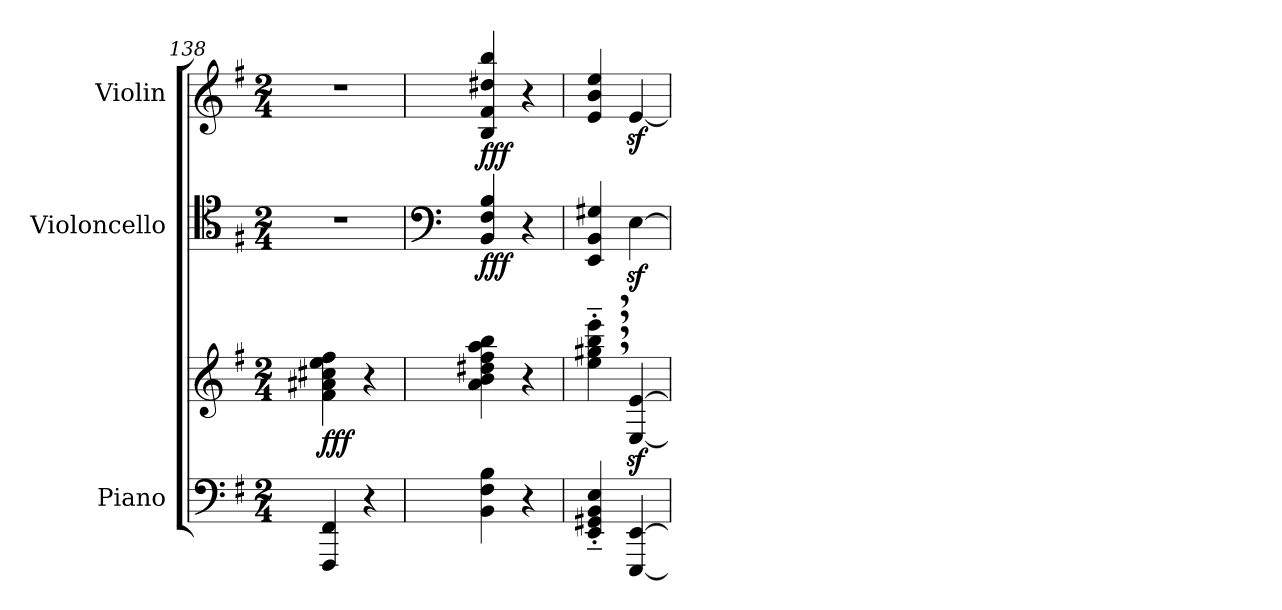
**kern	**kern	**dynam	**kern	**dynam	**kern	**dynam
*part3	*part3	*part3	*part2	*part2	*part1	*part1
*staff4	*staff3	*staff3/4	*staff2	*staff2	*staff1	*staff1
*I"Piano	*	*	*I"Violoncello	*	*I"Violin	*
*I'Pno.	*	*	*I'Vc.	*	*I'Vln.	*
*clefF4	*clefG2	*	*clefC4	*	*clefG2	*
*k[f#]	*k[f#]	*	*k[f#]	*	*k[f#]	*
*M2/4	*M2/4	*	*M2/4	*	*M2/4	*
=138	=138	=138	=138	=138	=138	=138
!	!	!LO:DY:b	!	!	!	!
4FFF#/ 4FF#/	4f#\ 4a#X\ 4cc#j\ 4ee\ 4ff#\	fff	2r	.	2r	.
4r	4r	.	.	.	.	.
=139	=139	=139	=139	=139	=139	=139
*	*	*	*clefF4	*	*	*
!	!	!	!	!LO:DY:b	!	!LO:DY:b
4BB\ 4F#\ 4B\	4a\ 4b\ 4dd#X\ 4ff#\ 4aa\ 4bb\	.	4BB/ 4F#/ 4B/	fff	4B/ 4f#/ 4dd#X/ 4bb/	fff
4r	4r	.	4r	.	4r	.
=140	=140	=140	=140	=140	=140	=140
4EE/'~ 4GG#X/'~ 4BB/'~ 4E/'~	4ee\'~, 4gg#X\'~, 4bb\'~, 4eee\'~,	.	4EE/ 4BB/ 4G#X/	.	4e/ 4b/ 4ee/	.
[4EEE/ [4EE/	[4E/z< [4e/z<	.	[4Ez<\	.	[4ez</	.
=	=	=	=	=	=	=
*-	*-	*-	*-	*-	*-	*-
